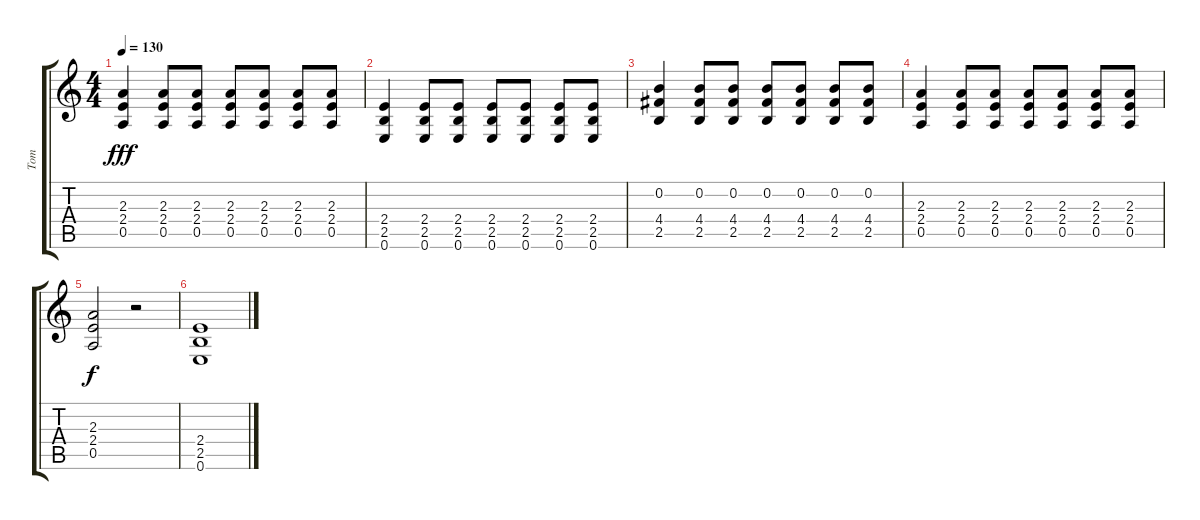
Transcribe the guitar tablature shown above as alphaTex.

\track ("Tom" "Tom") {instrument electricguitarclean}
\staff {score tabs}
\tuning (E4 B3 G3 D3 A2 E2) {hide}
\ts (4 4)
\tempo 130
\clef g2
\ks c
(2.3 2.4 0.5).4{dy fff} (2.3 2.4 0.5).8 (2.3 2.4 0.5).8 (2.3 2.4 0.5).8 (2.3 2.4 0.5).8 (2.3 2.4 0.5).8 (2.3 2.4 0.5).8 |
(2.4 2.5 0.6).4 (2.4 2.5 0.6).8 (2.4 2.5 0.6).8 (2.4 2.5 0.6).8 (2.4 2.5 0.6).8 (2.4 2.5 0.6).8 (2.4 2.5 0.6).8 |
(0.2 4.4 2.5).4 (0.2 4.4 2.5).8 (0.2 4.4 2.5).8 (0.2 4.4 2.5).8 (0.2 4.4 2.5).8 (0.2 4.4 2.5).8 (0.2 4.4 2.5).8 |
(2.3 2.4 0.5).4 (2.3 2.4 0.5).8 (2.3 2.4 0.5).8 (2.3 2.4 0.5).8 (2.3 2.4 0.5).8 (2.3 2.4 0.5).8 (2.3 2.4 0.5).8 |
(2.3 2.4 0.5).2{dy f} r.2 |
(2.4 2.5 0.6).1
